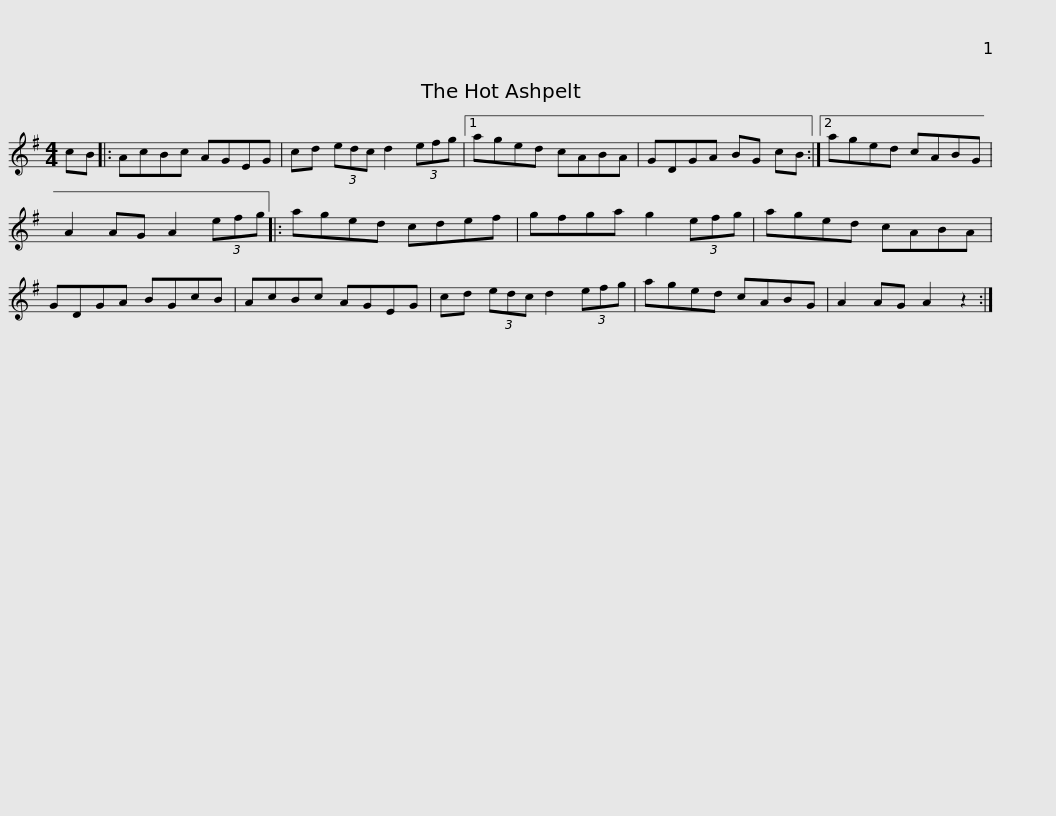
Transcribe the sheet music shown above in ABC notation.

X:1
L:1/8
M:4/4
I:linebreak $
K:G
V:1 treble
V:1
 cB |: AcBc AGEG | cd (3edc d2 (3efg |1 aged cABA | GDGA BG cB :|2 %5
 aged cABG |$ A2 AG A2 (3efg |: aged cdef | gfga g2 (3efg | aged cABA | %10
 GDGA BGcB |$ AcBc AGEG | cd (3edc d2 (3efg | aged cABG | A2 AG A2 z2 :| %15
